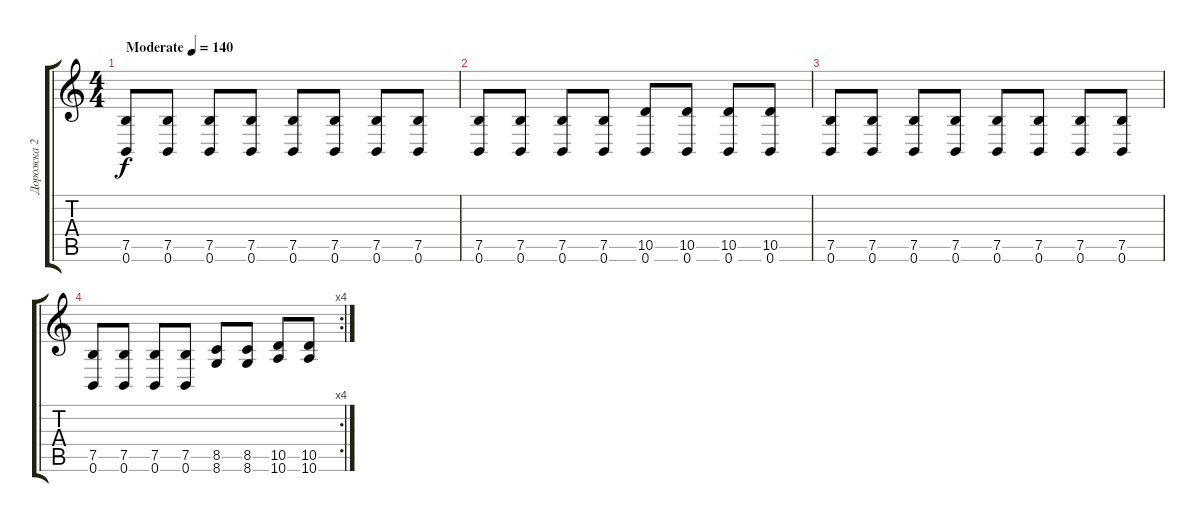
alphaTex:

\track ("Дорожка 2" "Дорожка 2") {instrument overdrivenguitar}
\staff {score tabs}
\tuning (B3 Gb3 D3 A2 E2 B1) {hide}
\ts (4 4)
\tempo (140 "Moderate")
\clef g2
\ks c
(7.5 0.6).8{dy f instrument overdrivenguitar} (7.5 0.6).8 (7.5 0.6).8 (7.5 0.6).8 (7.5 0.6).8 (7.5 0.6).8 (7.5 0.6).8 (7.5 0.6).8 |
(7.5 0.6).8 (7.5 0.6).8 (7.5 0.6).8 (7.5 0.6).8 (10.5 0.6).8 (10.5 0.6).8 (10.5 0.6).8 (10.5 0.6).8 |
(7.5 0.6).8 (7.5 0.6).8 (7.5 0.6).8 (7.5 0.6).8 (7.5 0.6).8 (7.5 0.6).8 (7.5 0.6).8 (7.5 0.6).8 |
\rc 4
(7.5 0.6).8 (7.5 0.6).8 (7.5 0.6).8 (7.5 0.6).8 (8.5 8.6).8 (8.5 8.6).8 (10.5 10.6).8 (10.5 10.6).8
